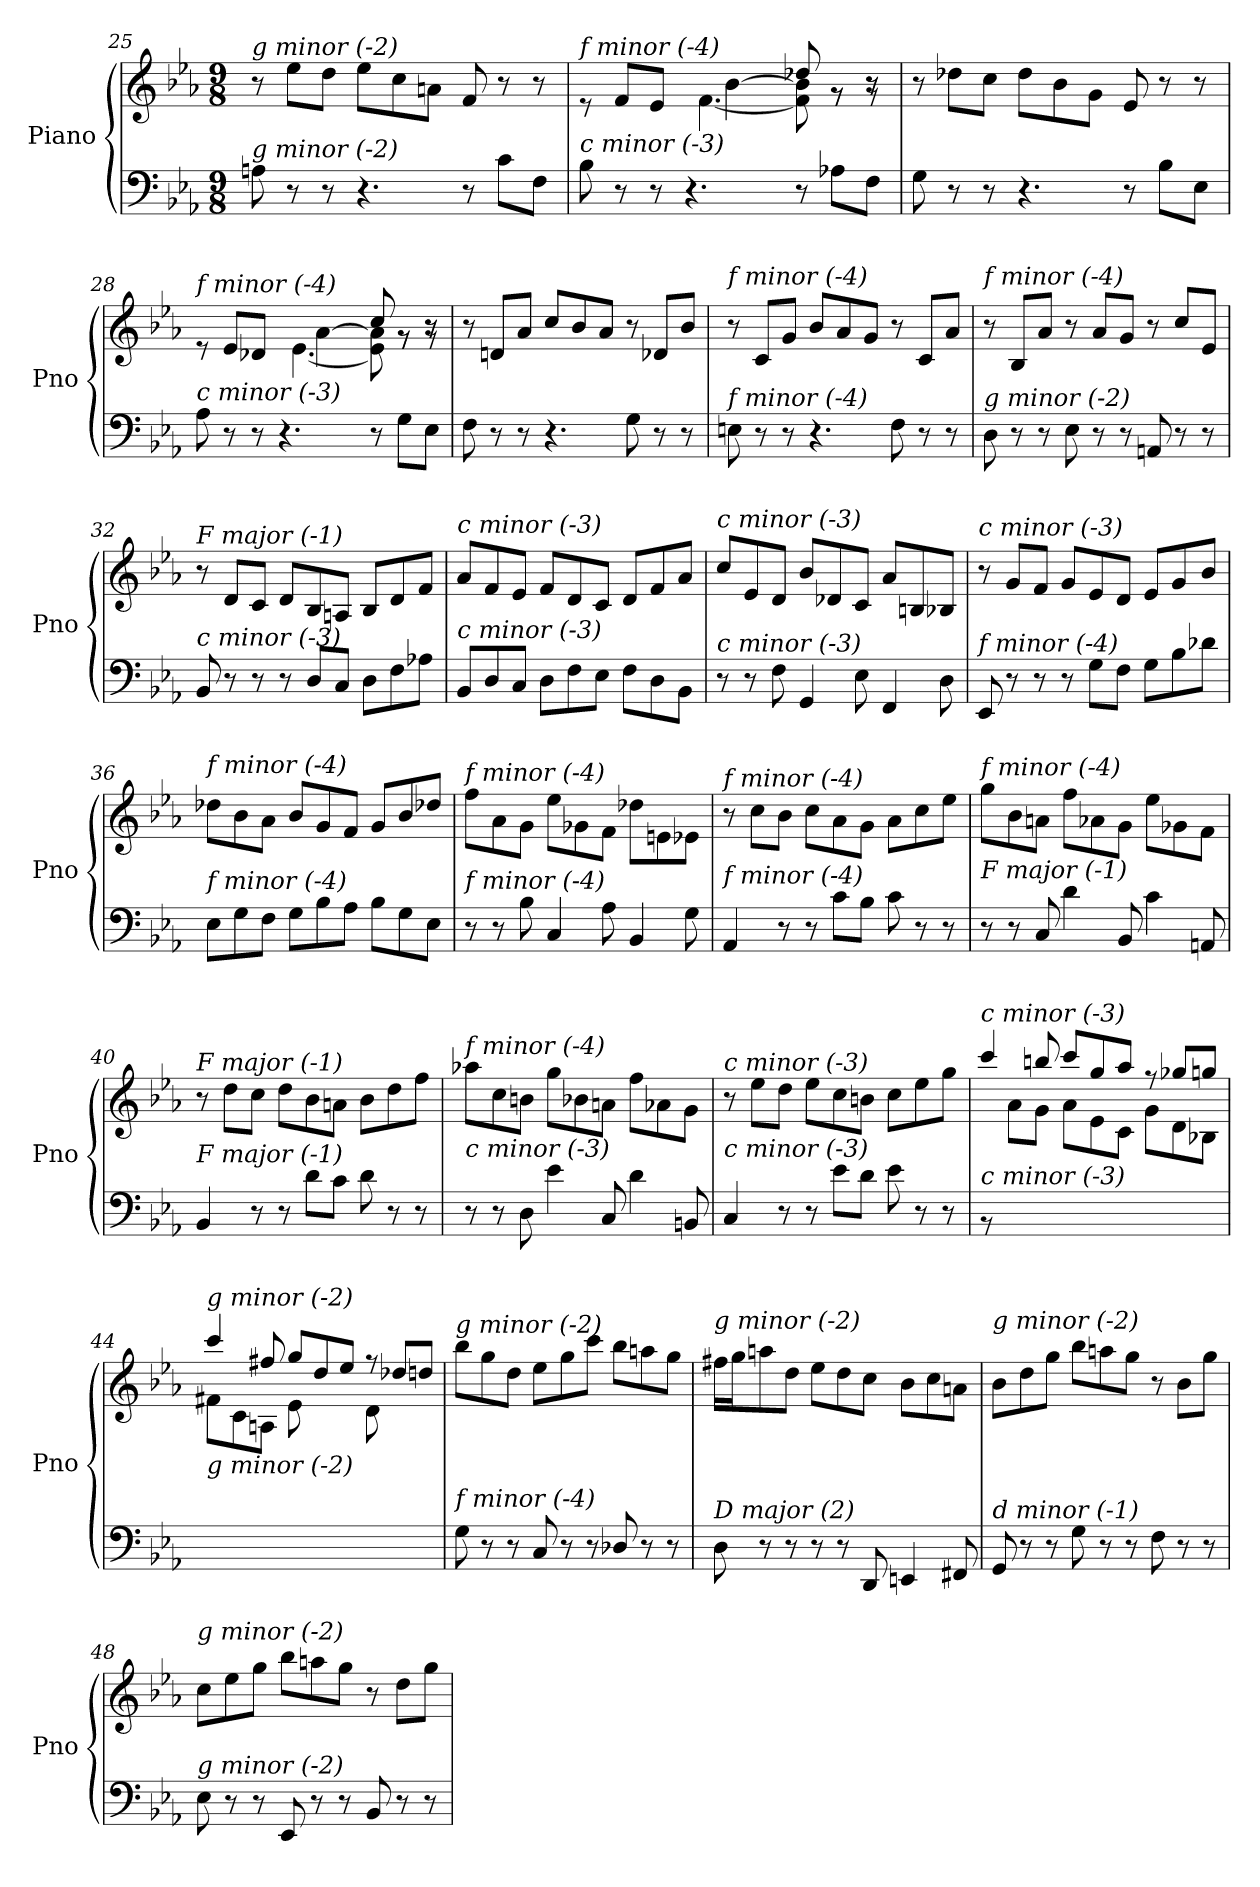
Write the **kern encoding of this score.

**kern	**kern
*part1	*part1
*staff2	*staff1
*I"Piano	*
*I'Pno	*
*clefF4	*clefG2
*k[b-e-a-]	*k[b-e-a-]
*M9/8	*M9/8
=25	=25
!	!LO:TX:i:t=g minor (-2)
!LO:TX:i:t=g minor (-2)	!
8An\	8r
8r	8ee-\L
8r	8dd\J
4.r	8ee-\L
.	8cc\
.	8an\J
8r	8f/
8c\L	8r
8F\J	8r
=26	=26
*^	*^
*	*^	*	*^
!	!	!	!LO:TX:i:t=f minor (-4)	!	!
!LO:TX:i:t=c minor (-3)	!	!	!	!	!
4.ryy	2ryy	8B-\	8re	4.ryy	2ryy
.	.	8r	8f/L	.	.
.	.	8r	8e-/J	.	.
2.ryy	.	4.r	8f/Lyy	[4.f\	.
.	4ryy	.	8b-/	.	[4b-\
.	.	.	8cc/J	.	.
.	4ryy	8r	8dd-X/	8f\] 8b-\]	4ryy
.	.	8A-X\L	8rg	8r	.
.	8ryy	8F\J	8rg	8r	8r
!!LO:LB:g=z
=27	=27	=27	=27	=27	=27
!	!	!	!LO:TX:i:t=f minor (-4)	!	!
!LO:TX:i:t=c minor (-3)	!	!	!	!	!
*v	*v	*v	*	*	*
*	*v	*v	*v
8G\	8r
8r	8dd-X\L
8r	8cc\J
4.r	8dd-\L
.	8b-\
.	8g\J
8r	8e-/
8B-\L	8r
8E-\J	8r
=28	=28
*^	*^
*	*^	*	*^
!	!	!	!LO:TX:i:t=f minor (-4)	!	!
!LO:TX:i:t=c minor (-3)	!	!	!	!	!
4.ryy	2ryy	8A-\	8re	4.ryy	2ryy
.	.	8r	8e-/L	.	.
.	.	8r	8d-X/J	.	.
2.ryy	.	4.r	8e-/Lyy	[4.e-\	.
.	4ryy	.	8a-/	.	[4a-\
.	.	.	8b-/J	.	.
.	4ryy	8r	8cc/	8e-\] 8a-\]	4ryy
.	.	8G\L	8rg	8r	.
.	8ryy	8E-\J	8rg	8r	8r
=29	=29	=29	=29	=29	=29
!	!	!	!LO:TX:i:t=f minor (-4)	!	!
!LO:TX:i:t=c minor (-3)	!	!	!	!	!
*v	*v	*v	*	*	*
*	*v	*v	*v
8F\	8r
8r	8dn/L
8r	8a-/J
4.r	8cc/L
.	8b-/
.	8a-/J
8G\	8r
8r	8d-X/L
8r	8b-/J
=30	=30
!	!LO:TX:i:t=f minor (-4)
!LO:TX:i:t=f minor (-4)	!
8En\	8r
8r	8c/L
8r	8g/J
4.r	8b-/L
.	8a-/
.	8g/J
8F\	8r
8r	8c/L
8r	8a-/J
=31	=31
!	!LO:TX:i:t=f minor (-4)
!LO:TX:i:t=g minor (-2)	!
8D\	8r
8r	8B-/L
8r	8a-/J
8E-\	8r
8r	8a-/L
8r	8g/J
8AAn/	8r
8r	8cc/L
8r	8e-/J
!!LO:LB:g=z
=32	=32
!	!LO:TX:i:t=F major (-1)
!LO:TX:i:t=c minor (-3)	!
8BB-/	8r
8r	8d/L
8r	8c/J
8r	8d/L
8D/L	8B-/
8C/J	8An/J
8D\L	8B-/L
8F\	8d/
8A-X\J	8f/J
=33	=33
!	!LO:TX:i:t=c minor (-3)
!LO:TX:i:t=c minor (-3)	!
8BB-/L	8a-/L
8D/	8f/
8C/J	8e-/J
8D\L	8f/L
8F\	8d/
8E-\J	8c/J
8F\L	8d/L
8D\	8f/
8BB-\J	8a-/J
=34	=34
!	!LO:TX:i:t=c minor (-3)
!LO:TX:i:t=c minor (-3)	!
8r	8cc/L
8r	8e-/
8F\	8d/J
4GG/	8b-/L
.	8d-X/
8E-\	8c/J
4FF/	8a-/L
.	8Bni/
8D\	8B-/J
=35	=35
!	!LO:TX:i:t=c minor (-3)
!LO:TX:i:t=f minor (-4)	!
8EE-/	8r
8r	8g/L
8r	8f/J
8r	8g/L
8G\L	8e-/
8F\J	8d/J
8G\L	8e-/L
8B-\	8g/
8d-X\J	8b-/J
=36	=36
!	!LO:TX:i:t=f minor (-4)
!LO:TX:i:t=f minor (-4)	!
8E-\L	8dd-X\L
8G\	8b-\
8F\J	8a-\J
8G\L	8b-/L
8B-\	8g/
8A-\J	8f/J
8B-\L	8g/L
8G\	8b-/
8E-\J	8dd-X/J
!!LO:LB:g=z
=37	=37
!	!LO:TX:i:t=f minor (-4)
!LO:TX:i:t=f minor (-4)	!
8r	8ff\L
8r	8a-\
8B-\	8g\J
4C/	8ee-\L
.	8g-X\
8A-\	8f\J
4BB-/	8dd-X\L
.	8eni\
8G\	8e-\J
=38	=38
!	!LO:TX:i:t=f minor (-4)
!LO:TX:i:t=f minor (-4)	!
4AA-/	8r
.	8cc\L
8r	8b-\J
8r	8cc\L
8c\L	8a-\
8B-\J	8g\J
8c\	8a-\L
8r	8cc\
8r	8ee-\J
=39	=39
!	!LO:TX:i:t=f minor (-4)
!LO:TX:i:t=F major (-1)	!
8r	8gg\L
8r	8b-\
8C/	8an\J
4d\	8ff\L
.	8a-X\
8BB-/	8g\J
4c\	8ee-\L
.	8g-X\
8AAn/	8f\J
=40	=40
!	!LO:TX:i:t=F major (-1)
!LO:TX:i:t=F major (-1)	!
4BB-/	8r
.	8dd\L
8r	8cc\J
8r	8dd\L
8d\L	8b-\
8c\J	8an\J
8d\	8b-\L
8r	8dd\
8r	8ff\J
!!LO:LB:g=z
=41	=41
!	!LO:TX:i:t=f minor (-4)
!LO:TX:i:t=c minor (-3)	!
8r	8aa-X\L
8r	8cc\
8D\	8bn\J
4e-\	8gg\L
.	8b-X\
8C/	8an\J
4d\	8ff\L
.	8a-X\
8BBn/	8g\J
=42	=42
!	!LO:TX:i:t=c minor (-3)
!LO:TX:i:t=c minor (-3)	!
4C/	8r
.	8ee-\L
8r	8dd\J
8r	8ee-\L
8e-\L	8cc\
8d\J	8bn\J
8e-\	8cc\L
8r	8ee-\
8r	8gg\J
=43	=43
*	*^
!	!LO:TX:i:t=c minor (-3)	!
!LO:TX:i:t=c minor (-3)	!	!
8rBB	4ccc/	8ryy
1ryy	.	8a-\L
.	8bbn/	8g\J
.	8ccc/L	8a-\L
.	8gg/	8e-\
.	8aa-/J	8c\J
.	8rff	8g\L
.	8gg-Xi/L	8d\
.	8gg/J	8B-X\J
=44	=44	=44
!	!LO:TX:i:t=g minor (-2)	!
!LO:TX:i:t=g minor (-2)	!	!
2ryy	4ccc/	8f#X\L
.	.	8c\
.	8ff#X/	8An\J
.	8gg/L	8e-\L
8B-/	8dd/	4ryy
8G/J	8ee-/J	.
8ryy	8rff	8d\L
8An/	8dd-Xi/L	4ryy
8F#X/J	8dd/J	.
*	*v	*v
!!LO:LB:g=z
=45	=45
!	!LO:TX:i:t=g minor (-2)
!LO:TX:i:t=f minor (-4)	!
8G\	8bb-\L
8r	8gg\
8r	8dd\J
8C/	8ee-\L
8r	8gg\
8r	8ccc\J
8D-Xi/	8bb-\L
8r	8aan\
8r	8gg\J
=46	=46
!	!LO:TX:i:t=g minor (-2)
!LO:TX:i:t=D major (2)	!
8D\	16ff#X\LL
.	16gg\J
8r	8aan\
8r	8dd\J
8r	8ee-\L
8r	8dd\
8DD/	8cc\J
4EEn/	8b-\L
.	8cc\
8FF#X/	8an\J
=47	=47
!	!LO:TX:i:t=g minor (-2)
!LO:TX:i:t=d minor (-1)	!
8GG/	8b-\L
8r	8dd\
8r	8gg\J
8G\	8bb-\L
8r	8aan\
8r	8gg\J
8F\	8r
8r	8b-\L
8r	8gg\J
=48	=48
!	!LO:TX:i:t=g minor (-2)
!LO:TX:i:t=g minor (-2)	!
8E-\	8cc\L
8r	8ee-\
8r	8gg\J
8EE-/	8bb-\L
8r	8aan\
8r	8gg\J
8BB-/	8r
8r	8dd\L
8r	8gg\J
=	=
*-	*-
